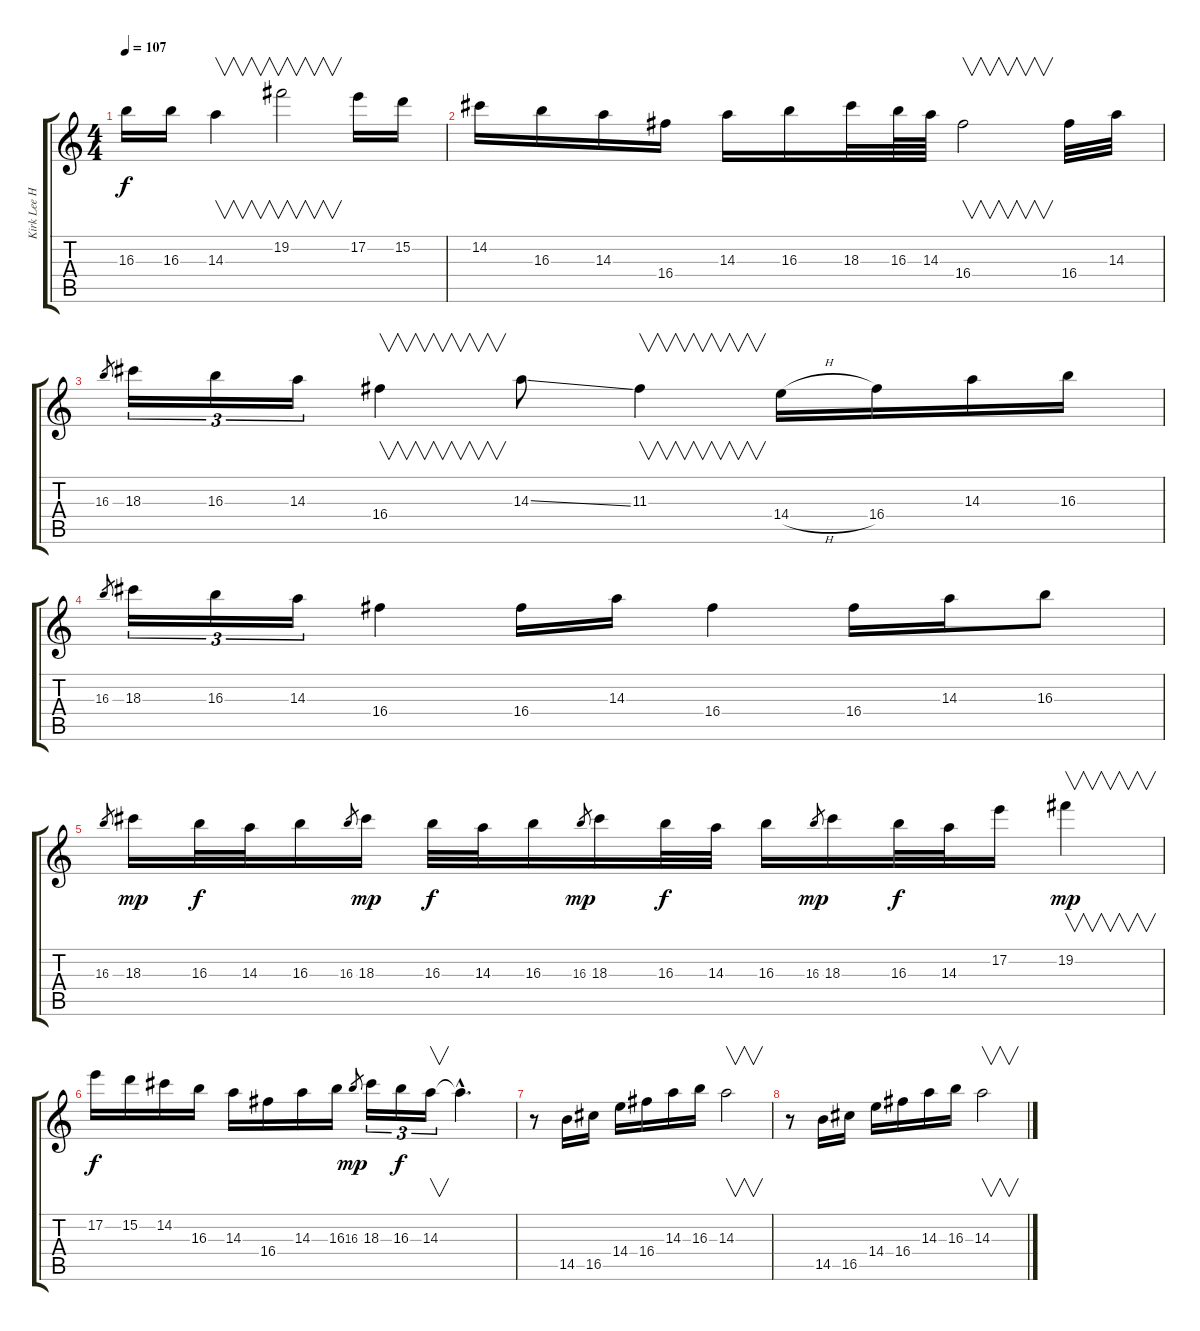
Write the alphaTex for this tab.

\track ("Kirk Lee Hammett" "Kirk Lee H") {instrument distortionguitar}
\staff {score tabs}
\tuning (E4 B3 G3 D3 A2 E2) {hide}
\ts (4 4)
\tempo 107
\clef g2
\ks c
16.3.16{dy f} 16.3.16 14.3.4{v} 19.2.2{v} 17.2.16 15.2.16 |
14.2.16 16.3.16 14.3.16 16.4.16 14.3.16 16.3.16 18.3.32 16.3.64 14.3.64 16.4.2{v} 16.4.32 14.3.32 |
16.3.8{gr} 18.3.16{tu (3 2)} 16.3.16{tu (3 2)} 14.3.16{tu (3 2)} 16.4.4{v} 14.3{ss}.8 11.3.4{v} 14.4{h}.16 16.4.16 14.3.16 16.3.16 |
16.3.8{gr} 18.3.16{tu (3 2)} 16.3.16{tu (3 2)} 14.3.16{tu (3 2)} 16.4.4 16.4.16 14.3.16 16.4.4 16.4.16 14.3.16 16.3.8 |
16.3.8{gr} 18.3.16{dy mp} 16.3.32{dy f} 14.3.32 16.3.16 16.3.8{gr} 18.3.16{dy mp} 16.3.32{dy f} 14.3.32 16.3.16 16.3.8{gr dy mp} 18.3.16 16.3.32{dy f} 14.3.32 16.3.16 16.3.8{gr dy mp} 18.3.16 16.3.32{dy f} 14.3.32 17.2.16 19.2.4{v dy mp} |
17.2.16{dy f} 15.2.16 14.2.16 16.3.16 14.3.16 16.4.16 14.3.16 16.3.16 16.3.8{gr dy mp} 18.3.16{tu (3 2)} 16.3.16{tu (3 2) dy f} 14.3.16{v tu (3 2)} 14.3{hac t}.4{d} |
r.8 14.5.16 16.5.16 14.4.16 16.4.16 14.3.16 16.3.16 14.3.2{v} |
r.8 14.5.16 16.5.16 14.4.16 16.4.16 14.3.16 16.3.16 14.3.2{v}
